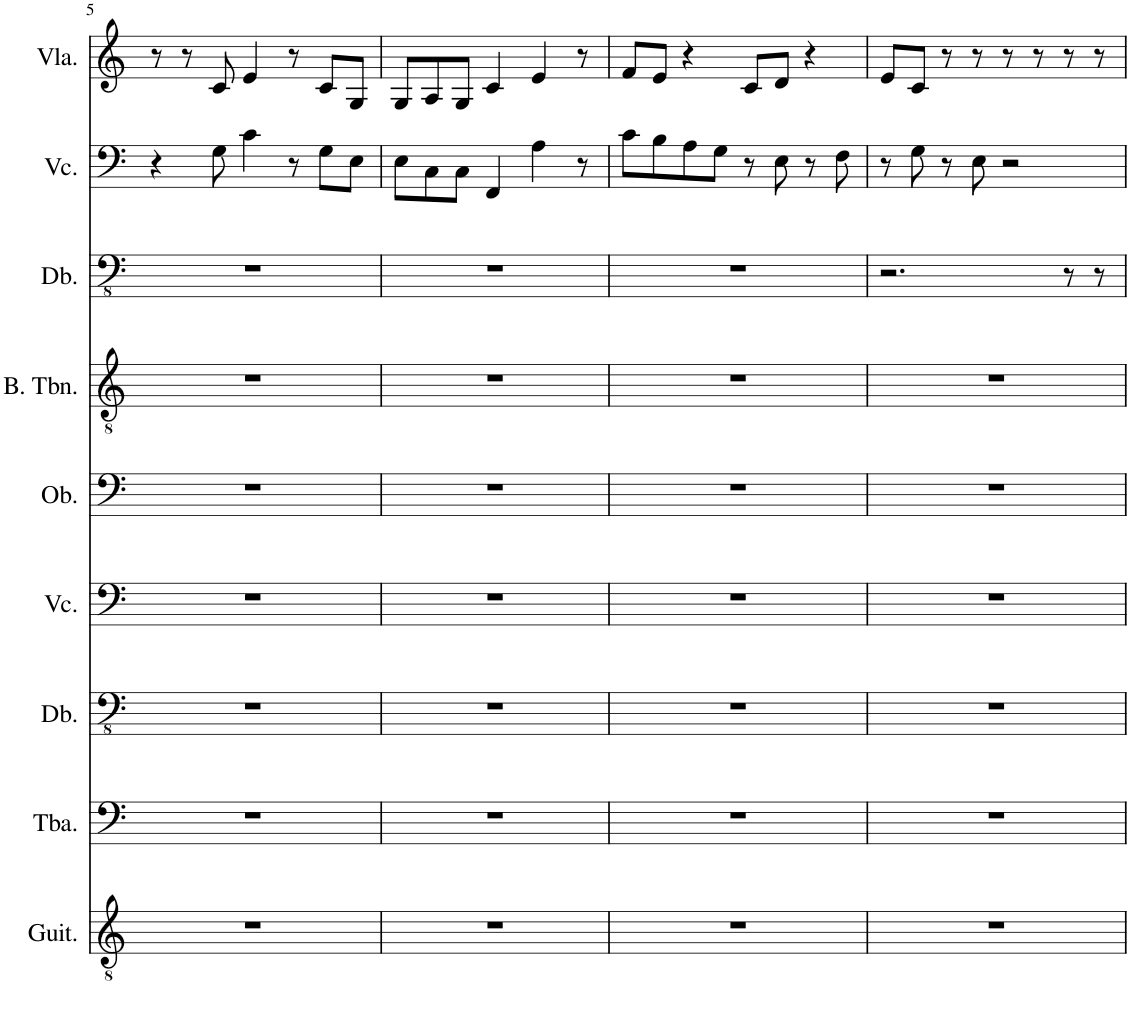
**kern	**kern	**kern	**kern	**kern	**kern	**kern	**kern	**kern
*part9	*part8	*part7	*part6	*part5	*part4	*part3	*part2	*part1
*staff9	*staff8	*staff7	*staff6	*staff5	*staff4	*staff3	*staff2	*staff1
*I"Classical Guitar	*I"Tuba	*I"Double Bass	*I"Violoncello	*I"Oboe	*I"Bass Trombone	*I"Double Bass	*I"Violoncello	*I"Viola
*I'Guit.	*I'Tba.	*I'Db.	*I'Vc.	*I'Ob.	*I'B. Tbn.	*I'Db.	*I'Vc.	*I'Vla.
!!LO:PB:g=z
*clefGv2	*clefF4	*clefFv4	*clefF4	*clefF4	*clefGv2	*clefFv4	*clefF4	*clefG2
*	*	*Trd7c12	*	*Trd-14c-24	*	*Trd7c12	*	*
*k[]	*k[]	*k[]	*k[]	*k[]	*k[]	*k[]	*k[]	*k[]
*M4/4	*M4/4	*M4/4	*M4/4	*M4/4	*M4/4	*M4/4	*M4/4	*M4/4
=5	=5	=5	=5	=5	=5	=5	=5	=5
1r	1r	1r	1r	1r	1r	1r	4r	8r
.	.	.	.	.	.	.	.	8r
.	.	.	.	.	.	.	8G\	8c/
.	.	.	.	.	.	.	4c\	4e/
.	.	.	.	.	.	.	8r	8r
.	.	.	.	.	.	.	8G\L	8c/L
.	.	.	.	.	.	.	8E\J	8G/J
=6	=6	=6	=6	=6	=6	=6	=6	=6
1r	1r	1r	1r	1r	1r	1r	8E\L	8G/L
.	.	.	.	.	.	.	8C\	8A/
.	.	.	.	.	.	.	8C\J	8G/J
.	.	.	.	.	.	.	4FF/	4c/
.	.	.	.	.	.	.	4A\	4e/
.	.	.	.	.	.	.	8r	8r
=7	=7	=7	=7	=7	=7	=7	=7	=7
1r	1r	1r	1r	1r	1r	1r	8c\L	8f/L
.	.	.	.	.	.	.	8B\	8e/J
.	.	.	.	.	.	.	8A\	4r
.	.	.	.	.	.	.	8G\J	.
.	.	.	.	.	.	.	8r	8c/L
.	.	.	.	.	.	.	8E\	8d/J
.	.	.	.	.	.	.	8r	4r
.	.	.	.	.	.	.	8F\	.
=8	=8	=8	=8	=8	=8	=8	=8	=8
1r	1r	1r	1r	1r	1r	2.r	8r	8e/L
.	.	.	.	.	.	.	8G\	8c/J
.	.	.	.	.	.	.	8r	8r
.	.	.	.	.	.	.	8E\	8r
.	.	.	.	.	.	.	2r	8r
.	.	.	.	.	.	.	.	8r
.	.	.	.	.	.	8r	.	8r
.	.	.	.	.	.	8r	.	8r
=	=	=	=	=	=	=	=	=
*-	*-	*-	*-	*-	*-	*-	*-	*-
